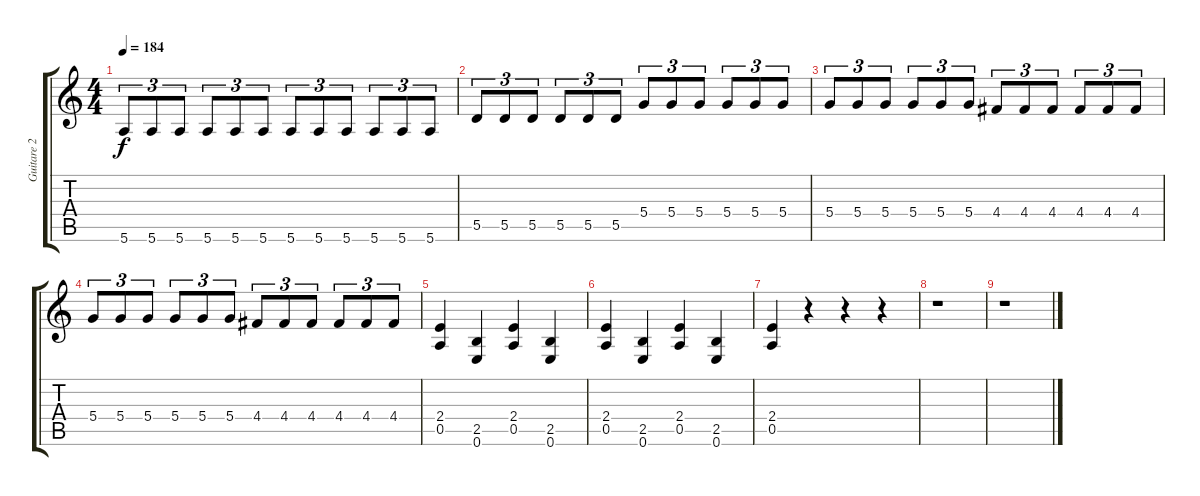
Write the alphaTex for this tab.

\track ("Guitare 2" "Guitare 2") {instrument overdrivenguitar}
\staff {score tabs}
\tuning (E4 B3 G3 D3 A2 E2) {hide}
\ts (4 4)
\tempo 184
\clef g2
\ks c
5.6.8{tu (3 2) dy f} 5.6.8{tu (3 2)} 5.6.8{tu (3 2)} 5.6.8{tu (3 2)} 5.6.8{tu (3 2)} 5.6.8{tu (3 2)} 5.6.8{tu (3 2)} 5.6.8{tu (3 2)} 5.6.8{tu (3 2)} 5.6.8{tu (3 2)} 5.6.8{tu (3 2)} 5.6.8{tu (3 2)} |
5.5.8{tu (3 2)} 5.5.8{tu (3 2)} 5.5.8{tu (3 2)} 5.5.8{tu (3 2)} 5.5.8{tu (3 2)} 5.5.8{tu (3 2)} 5.4.8{tu (3 2)} 5.4.8{tu (3 2)} 5.4.8{tu (3 2)} 5.4.8{tu (3 2)} 5.4.8{tu (3 2)} 5.4.8{tu (3 2)} |
5.4.8{tu (3 2)} 5.4.8{tu (3 2)} 5.4.8{tu (3 2)} 5.4.8{tu (3 2)} 5.4.8{tu (3 2)} 5.4.8{tu (3 2)} 4.4.8{tu (3 2)} 4.4.8{tu (3 2)} 4.4.8{tu (3 2)} 4.4.8{tu (3 2)} 4.4.8{tu (3 2)} 4.4.8{tu (3 2)} |
5.4.8{tu (3 2)} 5.4.8{tu (3 2)} 5.4.8{tu (3 2)} 5.4.8{tu (3 2)} 5.4.8{tu (3 2)} 5.4.8{tu (3 2)} 4.4.8{tu (3 2)} 4.4.8{tu (3 2)} 4.4.8{tu (3 2)} 4.4.8{tu (3 2)} 4.4.8{tu (3 2)} 4.4.8{tu (3 2)} |
(2.4 0.5).4 (2.5 0.6).4 (2.4 0.5).4 (2.5 0.6).4 |
(2.4 0.5).4 (2.5 0.6).4 (2.4 0.5).4 (2.5 0.6).4 |
(2.4 0.5).4 r.4 r.4 r.4 |
r.1 |
r.1
